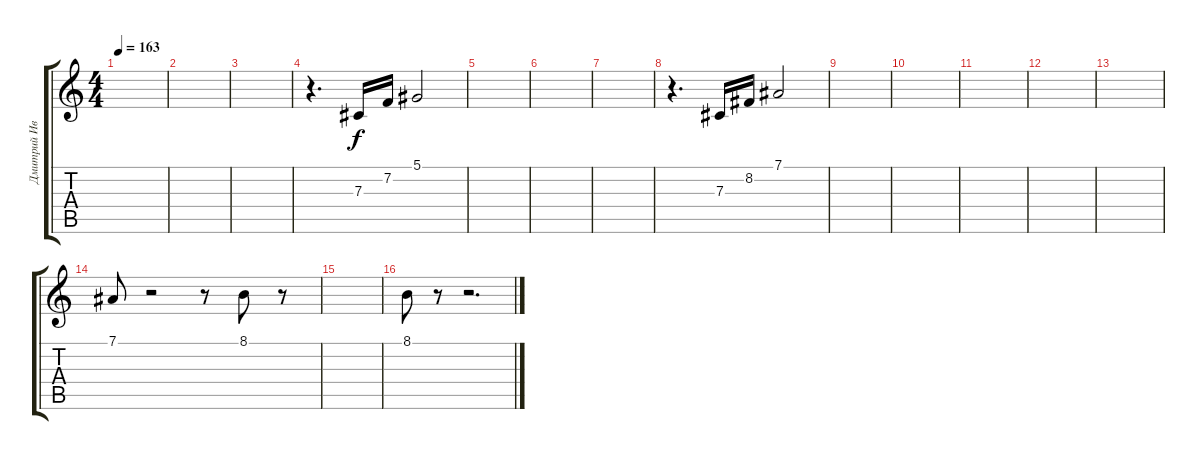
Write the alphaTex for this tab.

\track ("Дмитрий Иванов" "Дмитрий Ив") {instrument orchestralharp}
\staff {score tabs}
\tuning (Eb4 Bb3 Gb3 Db3 Ab2 Eb2) {hide}
\ts (4 4)
\tempo 163
\clef g2
\ks c
|
|
|
r.4{d} 7.3.16 7.2.16 5.1.2 |
|
|
|
r.4{d} 7.3.16 8.2.16 7.1.2 |
|
|
|
|
|
7.1.8 r.2 r.8 8.1.8 r.8 |
|
8.1.8 r.8 r.2{d}
